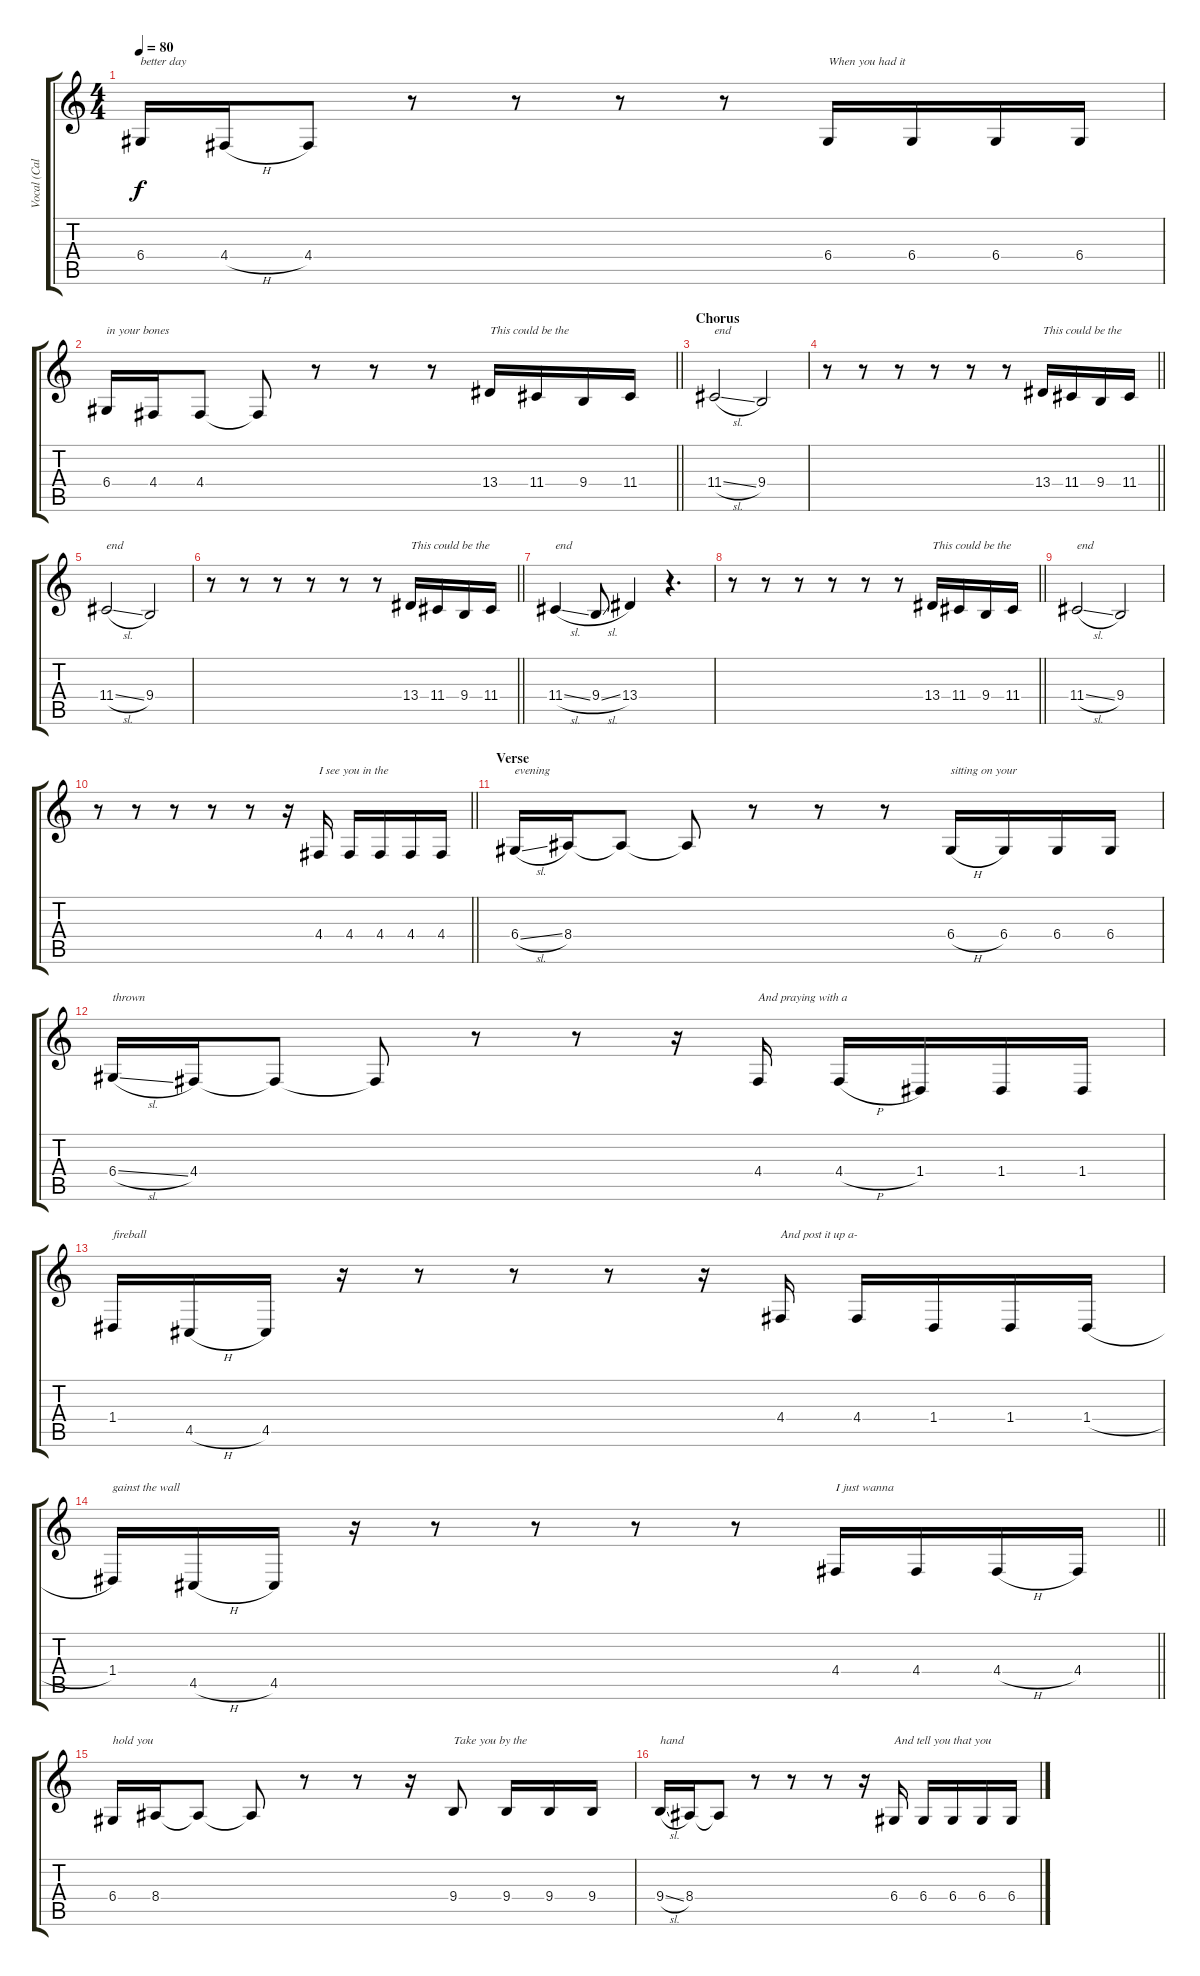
\track ("Vocal (Caleb)" "Vocal (Cal") {instrument flute}
\staff {score tabs}
\tuning (E4 B3 G3 D3 A2 E2) {hide}
\ts (4 4)
\tempo 80
\clef g2
\ks c
6.4.16{txt "better day" dy f} 4.4{h}.16 4.4.8 r.8 r.8 r.8 r.8 6.4.16{txt "When you had it"} 6.4.16 6.4.16 6.4.16 |
\barLineRight lightlight
6.4.16{txt "in your bones"} 4.4.16 4.4.8 4.4{t}.8 r.8 r.8 r.8 13.4.16{txt "This could be the"} 11.4.16 9.4.16 11.4.16 |
\section ("" "Chorus")
11.4{sl}.2{txt "end"} 9.4.2 |
\barLineRight lightlight
r.8 r.8 r.8 r.8 r.8 r.8 13.4.16{txt "This could be the"} 11.4.16 9.4.16 11.4.16 |
11.4{sl}.2{txt "end"} 9.4.2 |
\barLineRight lightlight
r.8 r.8 r.8 r.8 r.8 r.8 13.4.16{txt "This could be the"} 11.4.16 9.4.16 11.4.16 |
11.4{sl}.4{txt "end"} 9.4{sl}.8 13.4.4 r.4{d} |
\barLineRight lightlight
r.8 r.8 r.8 r.8 r.8 r.8 13.4.16{txt "This could be the"} 11.4.16 9.4.16 11.4.16 |
11.4{sl}.2{txt "end"} 9.4.2 |
\barLineRight lightlight
r.8 r.8 r.8 r.8 r.8 r.16 4.4.16{txt "I see you in the"} 4.4.16 4.4.16 4.4.16 4.4.16 |
\section ("" "Verse")
6.4{sl}.16{txt "evening"} 8.4.16 8.4{t}.8 8.4{t}.8 r.8 r.8 r.8 6.4{h}.16{txt "sitting on your "} 6.4.16 6.4.16 6.4.16 |
6.4{sl}.16{txt "thrown"} 4.4.16 4.4{t}.8 4.4{t}.8 r.8 r.8 r.16 4.4.16{txt "And praying with a"} 4.4{h}.16 1.4.16 1.4.16 1.4.16 |
1.4.16{txt "fireball"} 4.5{h}.16 4.5.16 r.16 r.8 r.8 r.8 r.16 4.4.16{txt "And post it up a- "} 4.4.16 1.4.16 1.4.16 1.4{h}.16 |
\barLineRight lightlight
1.4.16{txt "gainst the wall"} 4.5{h}.16 4.5.16 r.16 r.8 r.8 r.8 r.8 4.4.16{txt "I just wanna"} 4.4.16 4.4{h}.16 4.4.16 |
6.4.16{txt "hold you"} 8.4.16 8.4{t}.8 8.4{t}.8 r.8 r.8 r.16 9.4.8{txt "Take you by the"} 9.4.16 9.4.16 9.4.16 |
9.4{sl}.16{txt "hand"} 8.4.16 8.4{t}.8 r.8 r.8 r.8 r.16 6.4.16{txt "And tell you that you"} 6.4.16 6.4.16 6.4.16 6.4.16
